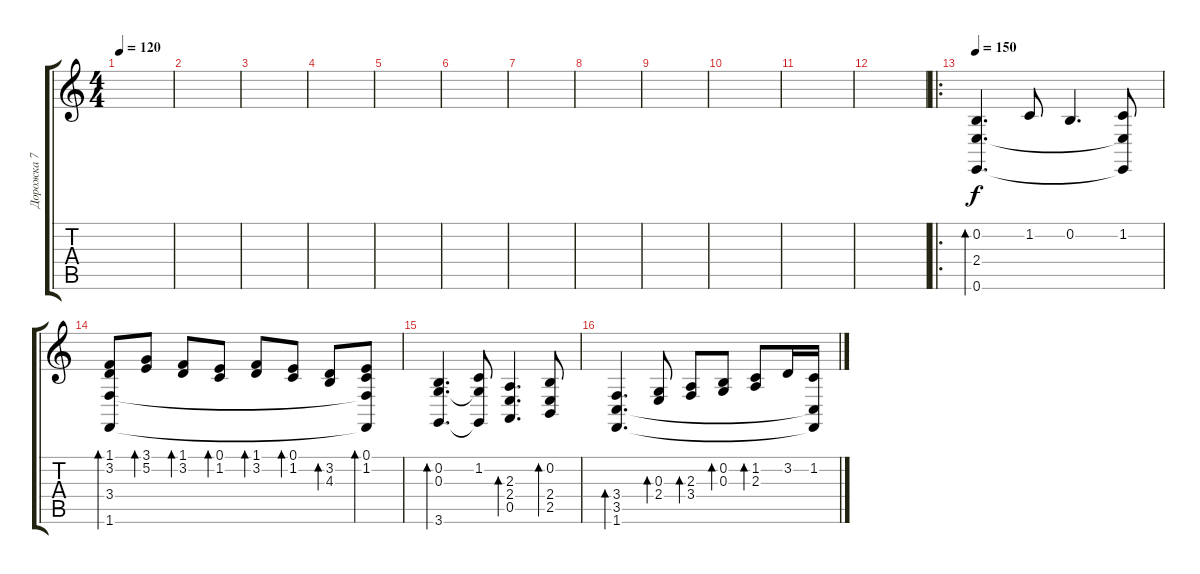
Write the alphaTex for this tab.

\track ("Дорожка 7" "Дорожка 7") {instrument harpsichord}
\staff {score tabs}
\tuning (E4 B3 G3 D3 A2 E2) {hide}
\ts (4 4)
\tempo 120
\clef g2
\ks aminor
|
|
|
|
|
|
|
|
|
|
|
|
\ro
\tempo 150
\ks c
(0.2 2.4 0.6).4{d bd 240} 1.2.8 0.2.4{d} (1.2 2.4{t} 0.6{t}).8 |
(1.1 3.2 3.4 1.6).8{bd 240} (3.1 5.2).8{bd 240} (1.1 3.2).8{bd 240} (0.1 1.2).8{bd 240} (1.1 3.2).8{bd 240} (0.1 1.2).8{bd 240} (3.2 4.3).8{bd 240} (0.1 1.2 3.4{t} 1.6{t}).8{bd 240} |
(0.2 0.3 3.6).4{d bd 240} (1.2 0.3{t} 3.6{t}).8 (2.3 2.4 0.5).4{d bd 240} (0.2 2.4 2.5).8{bd 240} |
(3.4 3.5 1.6).4{d bd 240} (0.3 2.4).8{bd 240} (2.3 3.4).8{bd 240} (0.2 0.3).8{bd 240} (1.2 2.3).8{bd 240} 3.2.16 (1.2 3.5{t} 1.6{t}).16
